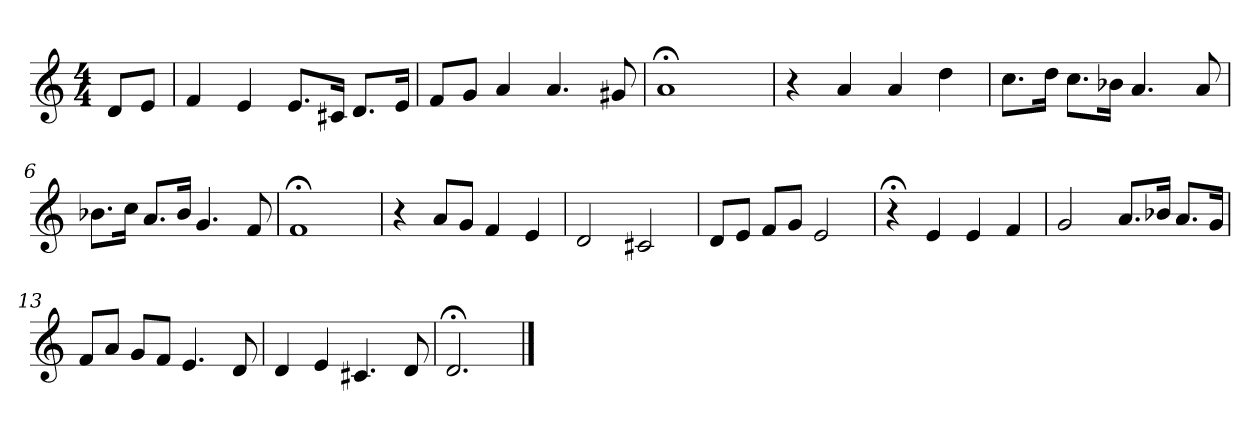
**kern
*part1
*staff1
*k[]
*D:dor
*M4/4
*MM120
=
8dL
8eJ
=1
4f
4e
8.eL
16c#XJk
8.dL
16eJk
=2
8fL
8gJ
4a
4.a
8g#X
=3
1a;<
=4
4r
4a
4a
4dd
=5
8.ccL
16ddJk
8.ccL
16b-XJk
4.a
8a
=6
8.b-XL
16ccJk
8.aL
16b-Jk
4.g
8f
=7
1f;<
=8
4r
8aL
8gJ
4f
4e
=9
2d
2c#X
=10
8dL
8eJ
8fL
8gJ
2e
=11
4r;<
4e
4e
4f
=12
2g
8.aL
16b-XJk
8.aL
16gJk
=13
8fL
8aJ
8gL
8fJ
4.e
8d
=14
4d
4e
4.c#X
8d
=15
2.d;<
==
*-
